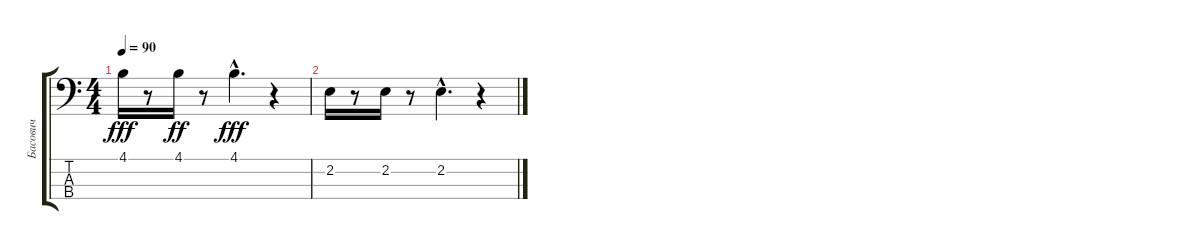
\track ("Басович" "Басович") {instrument acousticbass}
\staff {score tabs}
\tuning (G2 D2 A1 E1) {hide}
\ts (4 4)
\tempo 90
\clef f4
\ks c
4.1.16{dy fff volume 5} r.8 4.1.16{dy ff volume 4} r.8 4.1{hac}.4{d dy fff volume 4} r.4 |
2.2.16{volume 3} r.8 2.2.16{volume 2} r.8 2.2{hac}.4{d volume 2} r.4
